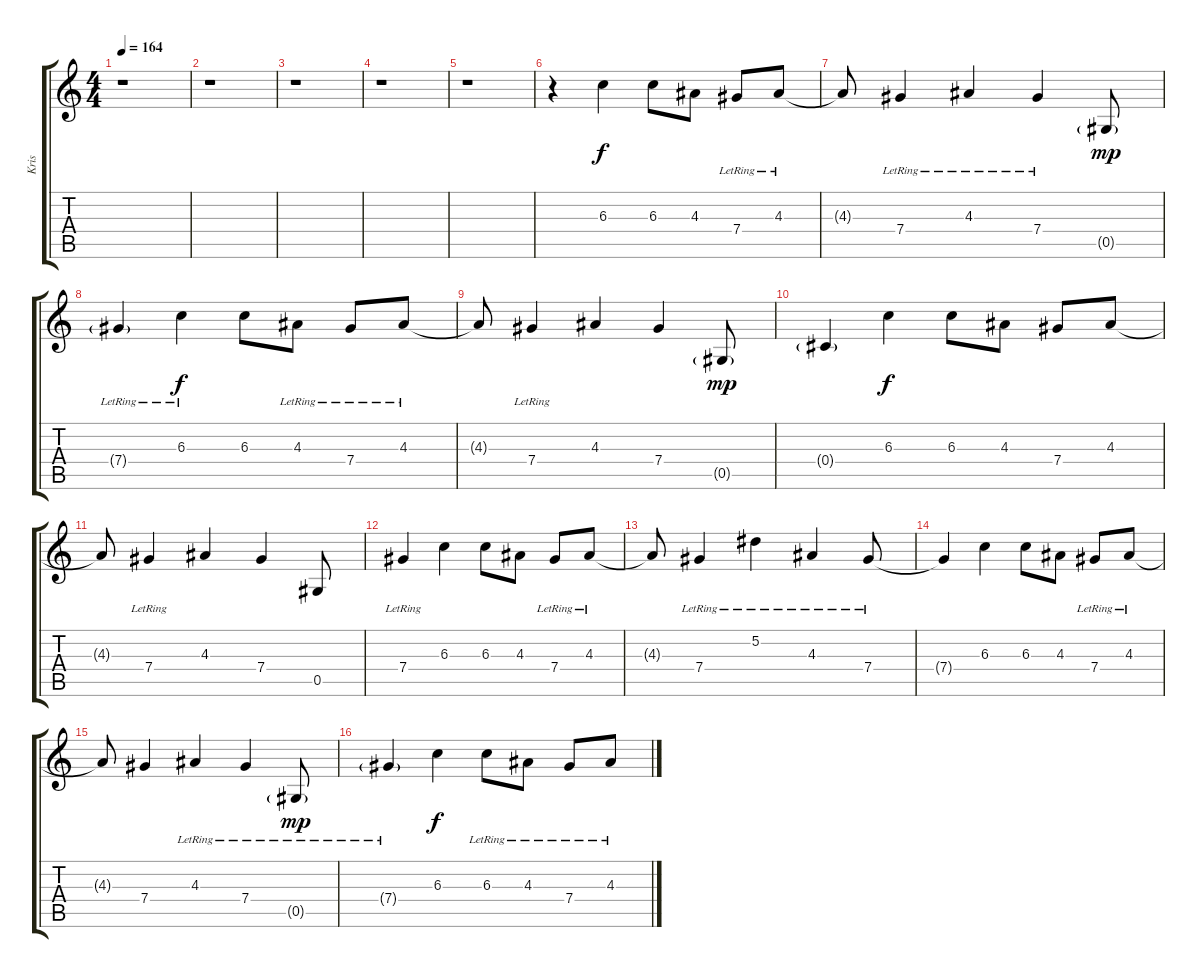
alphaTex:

\track ("Kris" "Kris") {instrument distortionguitar}
\staff {score tabs}
\tuning (Eb4 Bb3 Gb3 Db3 Ab2 Db2) {hide}
\ts (4 4)
\tempo 164
\clef g2
\ks c
r.1{dy f} |
r.1 |
r.1 |
r.1 |
r.1 |
r.4 6.3.4{instrument electricguitarjazz} 6.3.8 4.3.8 7.4{lr}.8 4.3{lr}.8 |
4.3{t}.8 7.4{lr}.4 4.3{lr}.4 7.4{lr}.4 0.5{g}.8{dy mp} |
7.4{g lr}.4 6.3{lr}.4{dy f instrument electricguitarjazz} 6.3.8 4.3{lr}.8 7.4{lr}.8 4.3{lr}.8 |
4.3{t}.8 7.4{lr}.4 4.3.4 7.4.4 0.5{g}.8{dy mp} |
0.4{g}.4 6.3.4{dy f instrument electricguitarjazz} 6.3.8 4.3.8 7.4.8 4.3.8 |
4.3{t}.8 7.4{lr}.4 4.3.4 7.4.4 0.5.8 |
7.4{lr}.4 6.3.4{instrument electricguitarjazz} 6.3.8 4.3.8 7.4{lr}.8 4.3{lr}.8 |
4.3{t}.8 7.4{lr}.4 5.2{lr}.4 4.3{lr}.4 7.4{lr}.8 |
7.4{t}.4 6.3.4{instrument electricguitarjazz} 6.3.8 4.3.8 7.4{lr}.8 4.3{lr}.8 |
4.3{t}.8 7.4.4 4.3{lr}.4 7.4{lr}.4 0.5{g lr}.8{dy mp} |
7.4{g lr}.4 6.3.4{dy f instrument electricguitarjazz} 6.3{lr}.8 4.3{lr}.8 7.4{lr}.8 4.3{lr}.8
